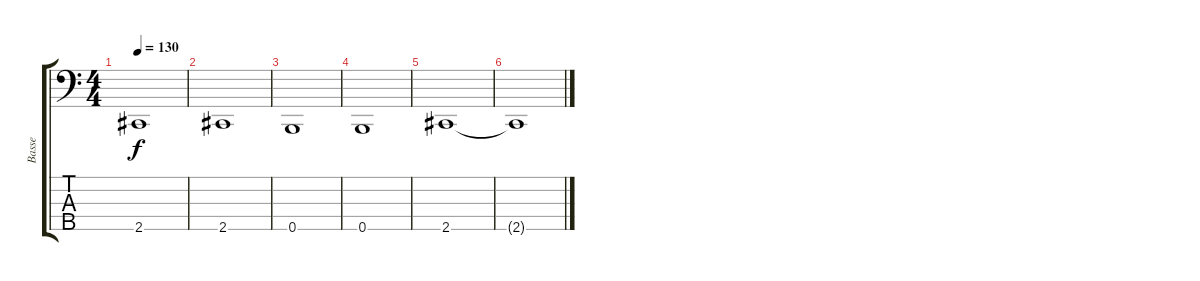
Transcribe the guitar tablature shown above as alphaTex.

\track ("Basse" "Basse") {instrument electricbassfinger}
\staff {score tabs}
\tuning (G2 D2 A1 E1 B0) {hide}
\ts (4 4)
\tempo 130
\clef f4
\ks c
2.5.1{dy f} |
2.5.1 |
0.5.1 |
0.5.1 |
2.5.1 |
2.5{t}.1
